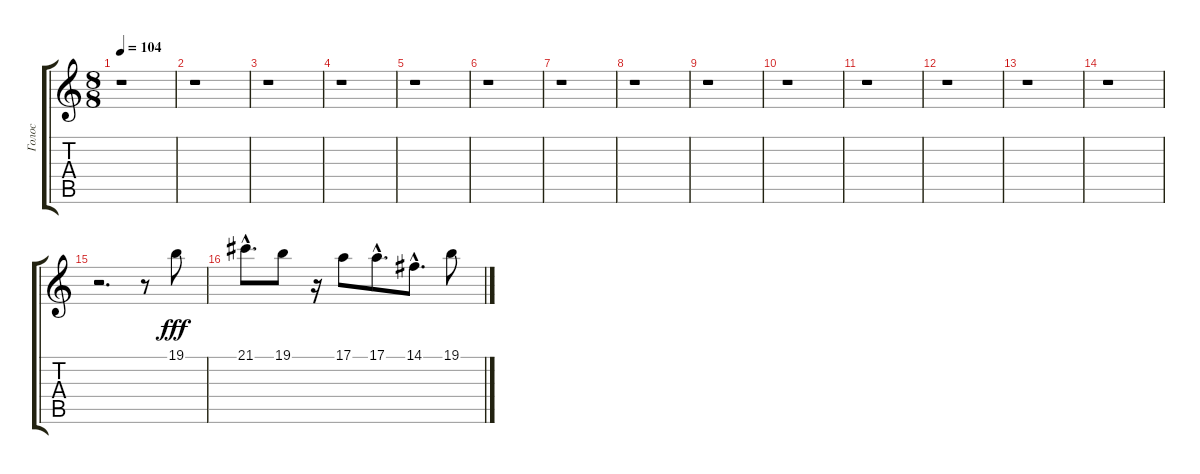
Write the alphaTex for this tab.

\track ("Голос" "Голос") {instrument synthvoice}
\staff {score tabs}
\tuning (E4 B3 G3 D3 A2 E2) {hide}
\ts (8 8)
\tempo 104
\clef g2
\ks c
r.1{dy fff} |
r.1 |
r.1 |
r.1 |
r.1 |
r.1 |
r.1 |
r.1 |
r.1 |
r.1 |
r.1 |
r.1 |
r.1 |
r.1 |
r.2{d} r.8 19.1.8 |
21.1{hac}.8{d} 19.1.8 r.16 17.1.8 17.1{hac}.8{d} 14.1{hac}.8{d} 19.1.8
